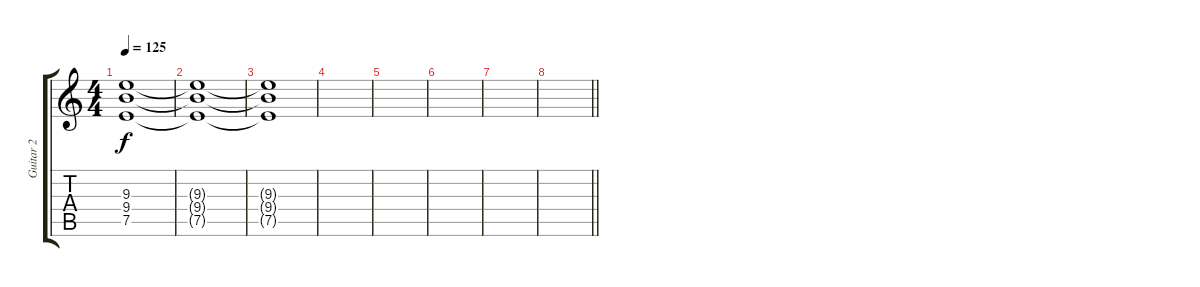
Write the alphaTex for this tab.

\track ("Guitar 2" "Guitar 2") {instrument overdrivenguitar}
\staff {score tabs}
\tuning (D4 B3 G3 D3 A2 D2) {hide}
\ts (4 4)
\tempo 125
\clef g2
\ks c
(9.3 9.4 7.5).1{dy f} |
(9.3{t} 9.4{t} 7.5{t}).1 |
(9.3{t} 9.4{t} 7.5{t}).1 |
|
|
|
|
\barLineRight lightlight
